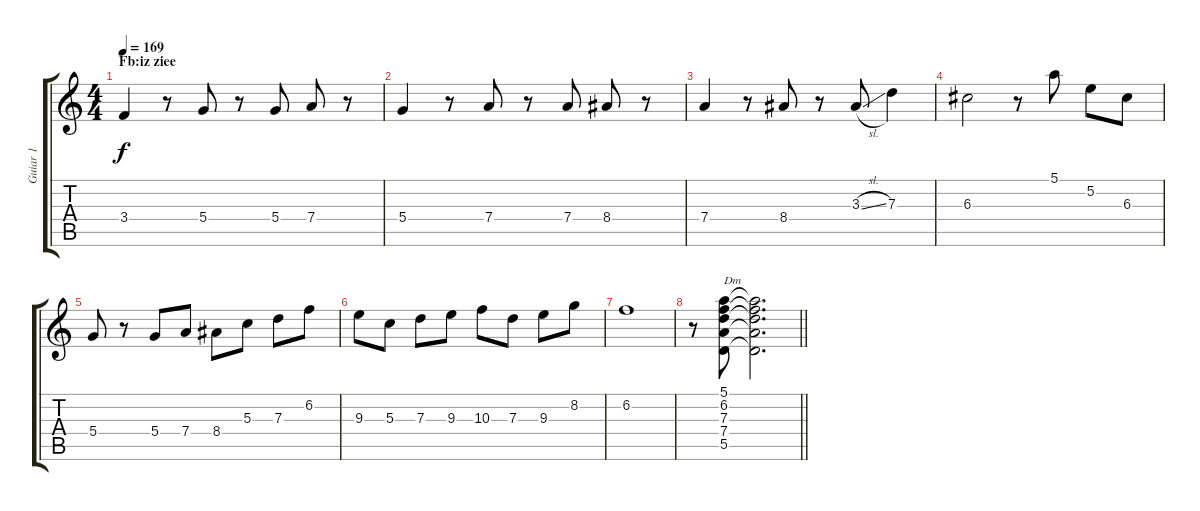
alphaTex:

\track ("Guiar 1" "Guiar 1") {instrument electricguitarjazz}
\staff {score tabs}
\tuning (E4 B3 G3 D3 A2 E2) {hide}
\ts (4 4)
\section ("" "Fb:iz ziee")
\tempo 169
\clef g2
\ks c
3.4.4{dy f volume 12 balance 2 instrument electricguitarjazz} r.8 5.4.8 r.8 5.4.8 7.4.8 r.8 |
5.4.4 r.8 7.4.8 r.8 7.4.8 8.4.8 r.8 |
7.4.4 r.8 8.4.8 r.8 3.3{sl}.8 7.3.4 |
6.3.2 r.8 5.1.8 5.2.8 6.3.8 |
5.4.8 r.8 5.4.8 7.4.8 8.4.8 5.3.8 7.3.8 6.2.8 |
9.3.8 5.3.8 7.3.8 9.3.8 10.3.8 7.3.8 9.3.8 8.2.8 |
6.2.1 |
\barLineRight lightlight
r.8 (5.1 6.2 7.3 7.4 5.5).8{txt "Dm"} (5.1{t} 6.2{t} 7.3{t} 7.4{t} 5.5{t}).2{d}
